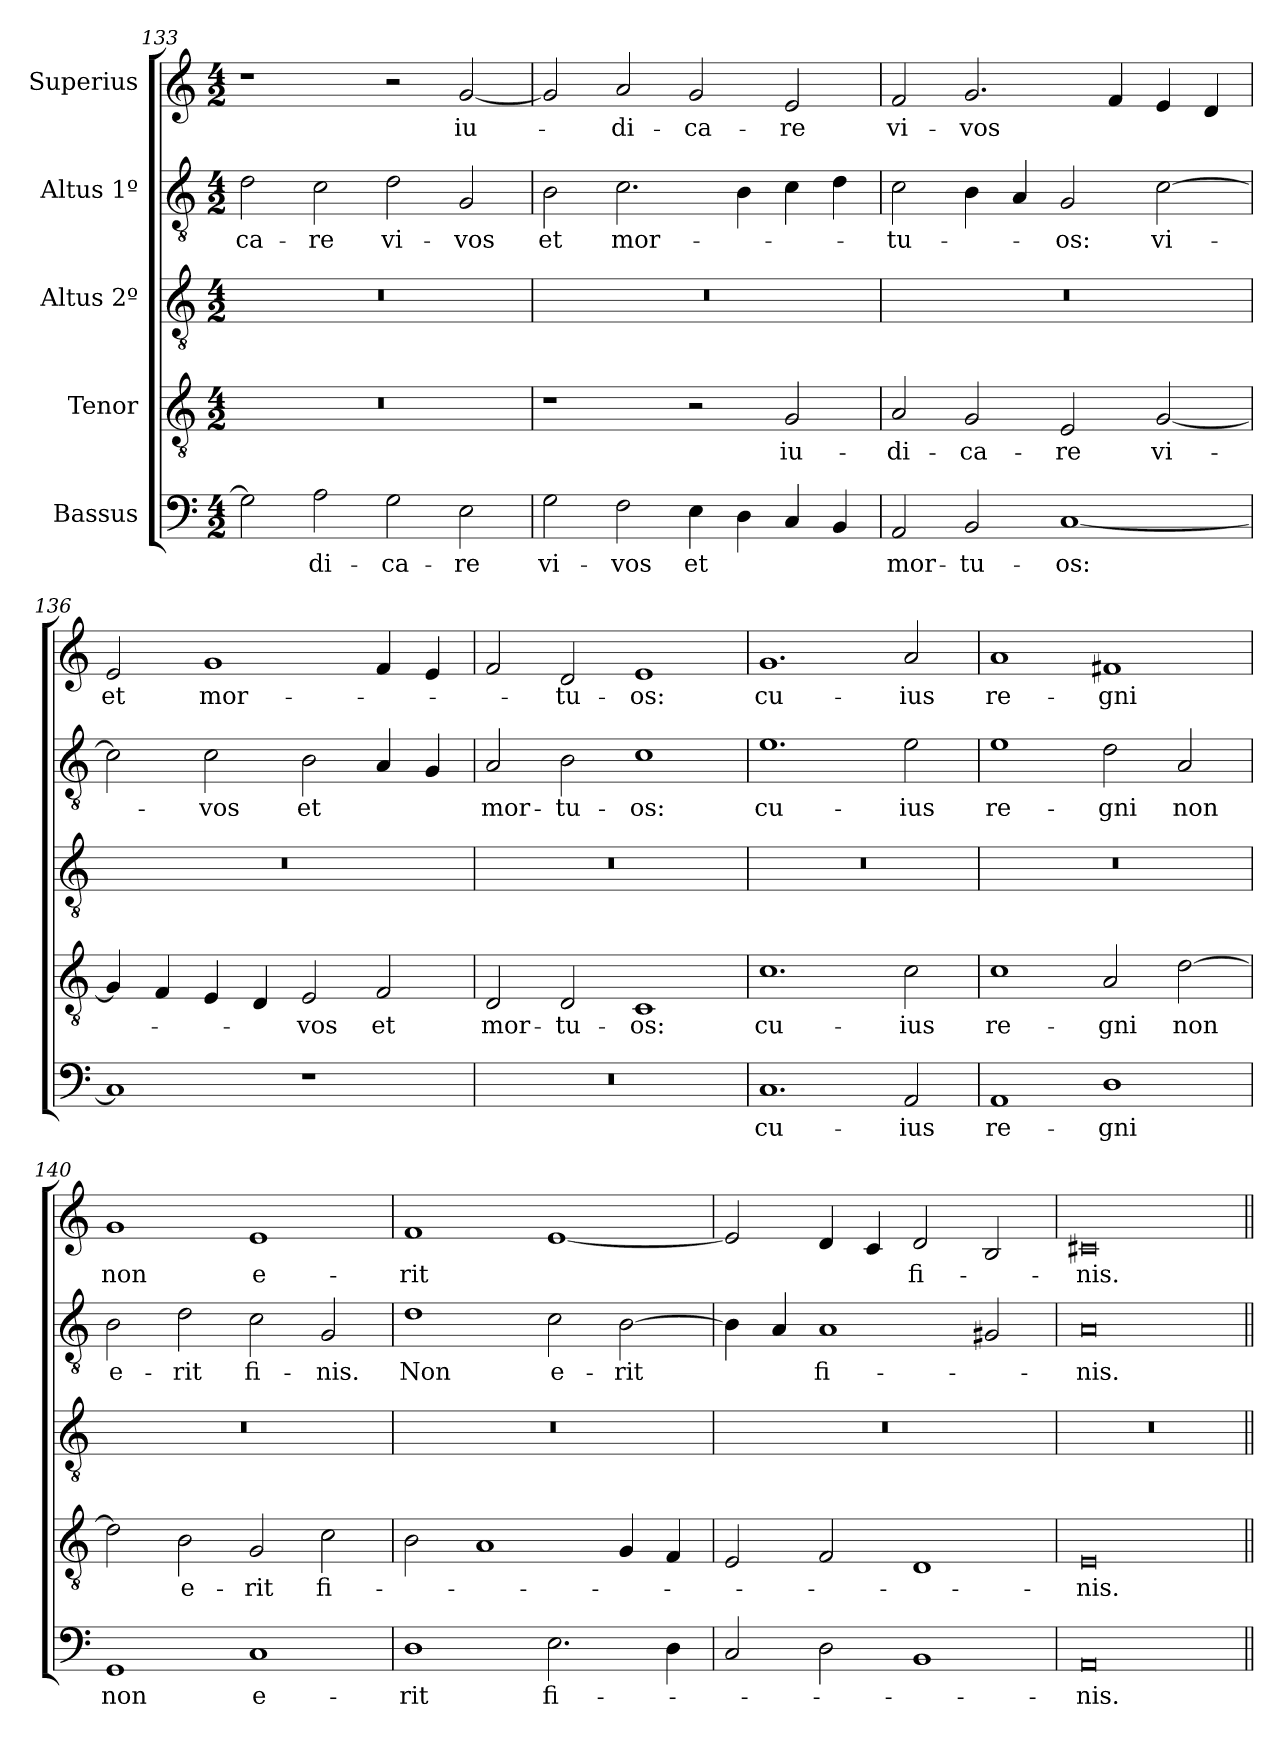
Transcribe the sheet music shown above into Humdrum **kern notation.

**kern	**text	**kern	**text	**kern	**kern	**text	**kern	**text
*part5	*part5	*part4	*part4	*part3	*part2	*part2	*part1	*part1
*staff5	*staff5	*staff4	*staff4	*staff3	*staff2	*staff2	*staff1	*staff1
*I"Bassus	*	*I"Tenor	*	*I"Altus 2º	*I"Altus 1º	*	*I"Superius	*
*clefF4	*	*clefGv2	*	*clefGv2	*clefGv2	*	*clefG2	*
*k[]	*	*k[]	*	*k[]	*k[]	*	*k[]	*
*M4/2	*	*M4/2	*	*M4/2	*M4/2	*	*M4/2	*
=133	=133	=133	=133	=133	=133	=133	=133	=133
2G\]	.	0r	.	0r	2d\	-ca-	1r	.
2A\	-di-	.	.	.	2c\	-re	.	.
2G\	-ca-	.	.	.	2d\	vi-	2r	.
2E\	-re	.	.	.	2G/	-vos	[2g/	iu-
=134	=134	=134	=134	=134	=134	=134	=134	=134
2G\	vi-	1r	.	0r	2B\	et	2g/]	.
2F\	-vos	.	.	.	2.c\	mor-	2a/	-di-
4E\	et	2r	.	.	.	.	2g/	-ca-
4D\	.	.	.	.	4B\	.	.	.
4C/	.	2G/	iu-	.	4c\	.	2e/	-re
4BB/	.	.	.	.	4d\	.	.	.
=135	=135	=135	=135	=135	=135	=135	=135	=135
2AA/	mor-	2A/	-di-	0r	2c\	-tu-	2f/	vi-
2BB/	-tu-	2G/	-ca-	.	4B\	.	2.g/	-vos
.	.	.	.	.	4A/	.	.	.
[1C/	-os:	2E/	-re	.	2G/	-os:	.	.
.	.	.	.	.	.	.	4f/	.
.	.	[2G/	vi-	.	[2c\	vi-	4e/	.
.	.	.	.	.	.	.	4d/	.
=136	=136	=136	=136	=136	=136	=136	=136	=136
1C/]	.	4G/]	.	0r	2c\]	.	2e/	et
.	.	4F/	.	.	.	.	.	.
.	.	4E/	.	.	2c\	-vos	1g/	mor-
.	.	4D/	.	.	.	.	.	.
1r	.	2E/	-vos	.	2B\	et	.	.
.	.	2F/	et	.	4A/	.	4f/	.
.	.	.	.	.	4G/	.	4e/	.
=137	=137	=137	=137	=137	=137	=137	=137	=137
0r	.	2D/	mor-	0r	2A/	mor-	2f/	.
.	.	2D/	-tu-	.	2B\	-tu-	2d/	-tu-
.	.	1C/	-os:	.	1c\	-os:	1e/	-os:
=138	=138	=138	=138	=138	=138	=138	=138	=138
1.C/	cu-	1.c\	cu-	0r	1.e\	cu-	1.g/	cu-
2AA/	-ius	2c\	-ius	.	2e\	-ius	2a/	-ius
=139	=139	=139	=139	=139	=139	=139	=139	=139
1AA/	re-	1c\	re-	0r	1e\	re-	1a/	re-
1D\	-gni	2A/	-gni	.	2d\	-gni	1f#X/	-gni
.	.	[2d\	non	.	2A/	non	.	.
=140	=140	=140	=140	=140	=140	=140	=140	=140
1GG/	non	2d\]	.	0r	2B\	e-	1g/	non
.	.	2B\	e-	.	2d\	-rit	.	.
1C/	e-	2G/	-rit	.	2c\	fi-	1e/	e-
.	.	2c\	fi-	.	2G/	-nis.	.	.
=141	=141	=141	=141	=141	=141	=141	=141	=141
1D\	-rit	2B\	.	0r	1d\	Non	1f/	-rit
.	.	1A/	.	.	.	.	.	.
2.E\	fi-	.	.	.	2c\	e-	[1e/	.
.	.	4G/	.	.	[2B\	-rit	.	.
4D\	.	4F/	.	.	.	.	.	.
=142	=142	=142	=142	=142	=142	=142	=142	=142
2C/	.	2E/	.	0r	4B\]	.	2e/]	.
.	.	.	.	.	4A/	.	.	.
2D\	.	2F/	.	.	1A/	fi-	4d/	.
.	.	.	.	.	.	.	4c/	.
1BB/	.	1D/	.	.	.	.	2d/	fi-
.	.	.	.	.	2G#X/	.	2B/	.
=143	=143	=143	=143	=143	=143	=143	=143	=143
0AA/	-nis.	0E/	-nis.	0r	0A/	-nis.	0c#X/	-nis.
=||	=||	=||	=||	=||	=||	=||	=||	=||
*-	*-	*-	*-	*-	*-	*-	*-	*-
